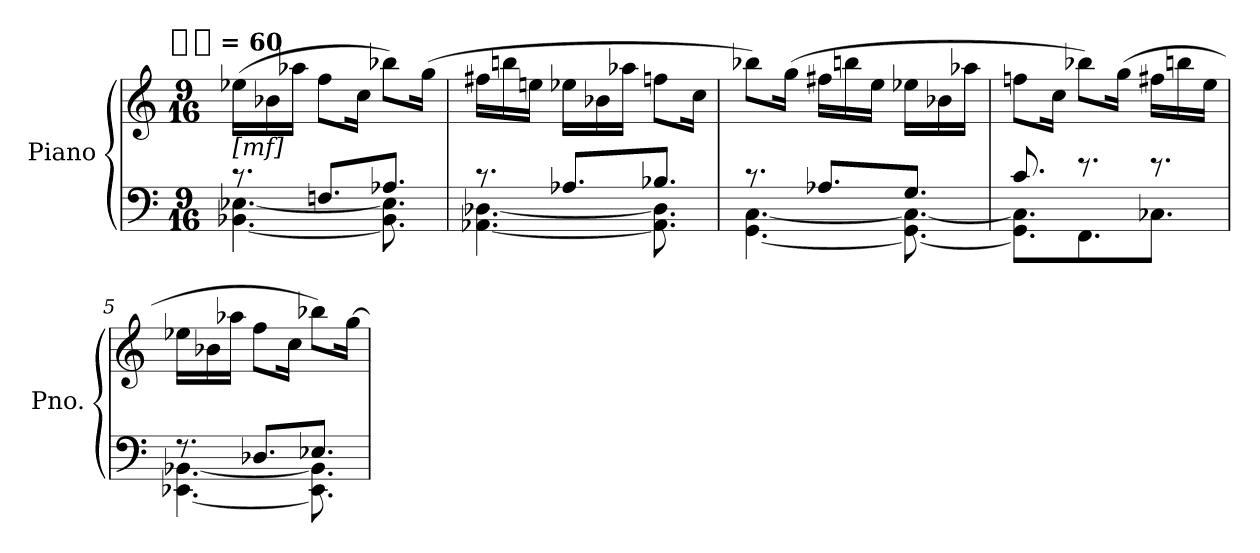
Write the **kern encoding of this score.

**kern	**kern
*part1	*part1
*staff2	*staff1
*I"Piano	*
*I'Pno.	*
*clefF4	*clefG2
*k[]	*k[]
*C:	*C:
!!LO:TX:omd:t=[8th-dot] = 60
*M9/16	*M9/16
*MM45	*MM45
=1	=1
*^	*
!	!	!LO:TX:b:t=[mf]
8.r	[4.BB-X [4.E-X	(16ee-XLL
.	.	16b-X
.	.	16aa-XJJ
8.FnL	.	8ffL
.	.	16ccJk
8.A-XJ	8.BB-] 8.E-]	8bb-XL)
.	.	(16ggJk
=2	=2	=2
8.r	[4.AA-X [4.D-X	16ff#XLL
.	.	16bbn
.	.	16eenJJ
8.A-XL	.	16ee-XLL
.	.	16b-X
.	.	16aa-XJJ
8.B-XJ	8.AA-] 8.D-]	8ffnL
.	.	16ccJk
=3	=3	=3
8.r	[4.GG [4.C	8bb-XL)
.	.	(16ggJk
8.A-XL	.	16ff#XLL
.	.	16bbn
.	.	16eeJJ
8.GJ	8.GG_ 8.C_	16ee-XLL
.	.	16b-X
.	.	16aa-XJJ
=4	=4	=4
8.c	8.GG] 8.C]L	8ffnL
.	.	16ccJk
8.r	8.FF	8bb-XL)
.	.	(16ggJk
8.r	8.C-XJ	16ff#XLL
.	.	16bbn
.	.	16eeJJ
=5	=5	=5
8.r	[4.EE-X [4.BB-X	16ee-XLL
.	.	16b-X
.	.	16aa-XJJ
8.D-XL	.	8ffL
.	.	16ccJk
8.E-XJ	8.EE-] 8.BB-]	8bb-XL)
.	.	[16ggJk
*v	*v	*
=	=
*-	*-
